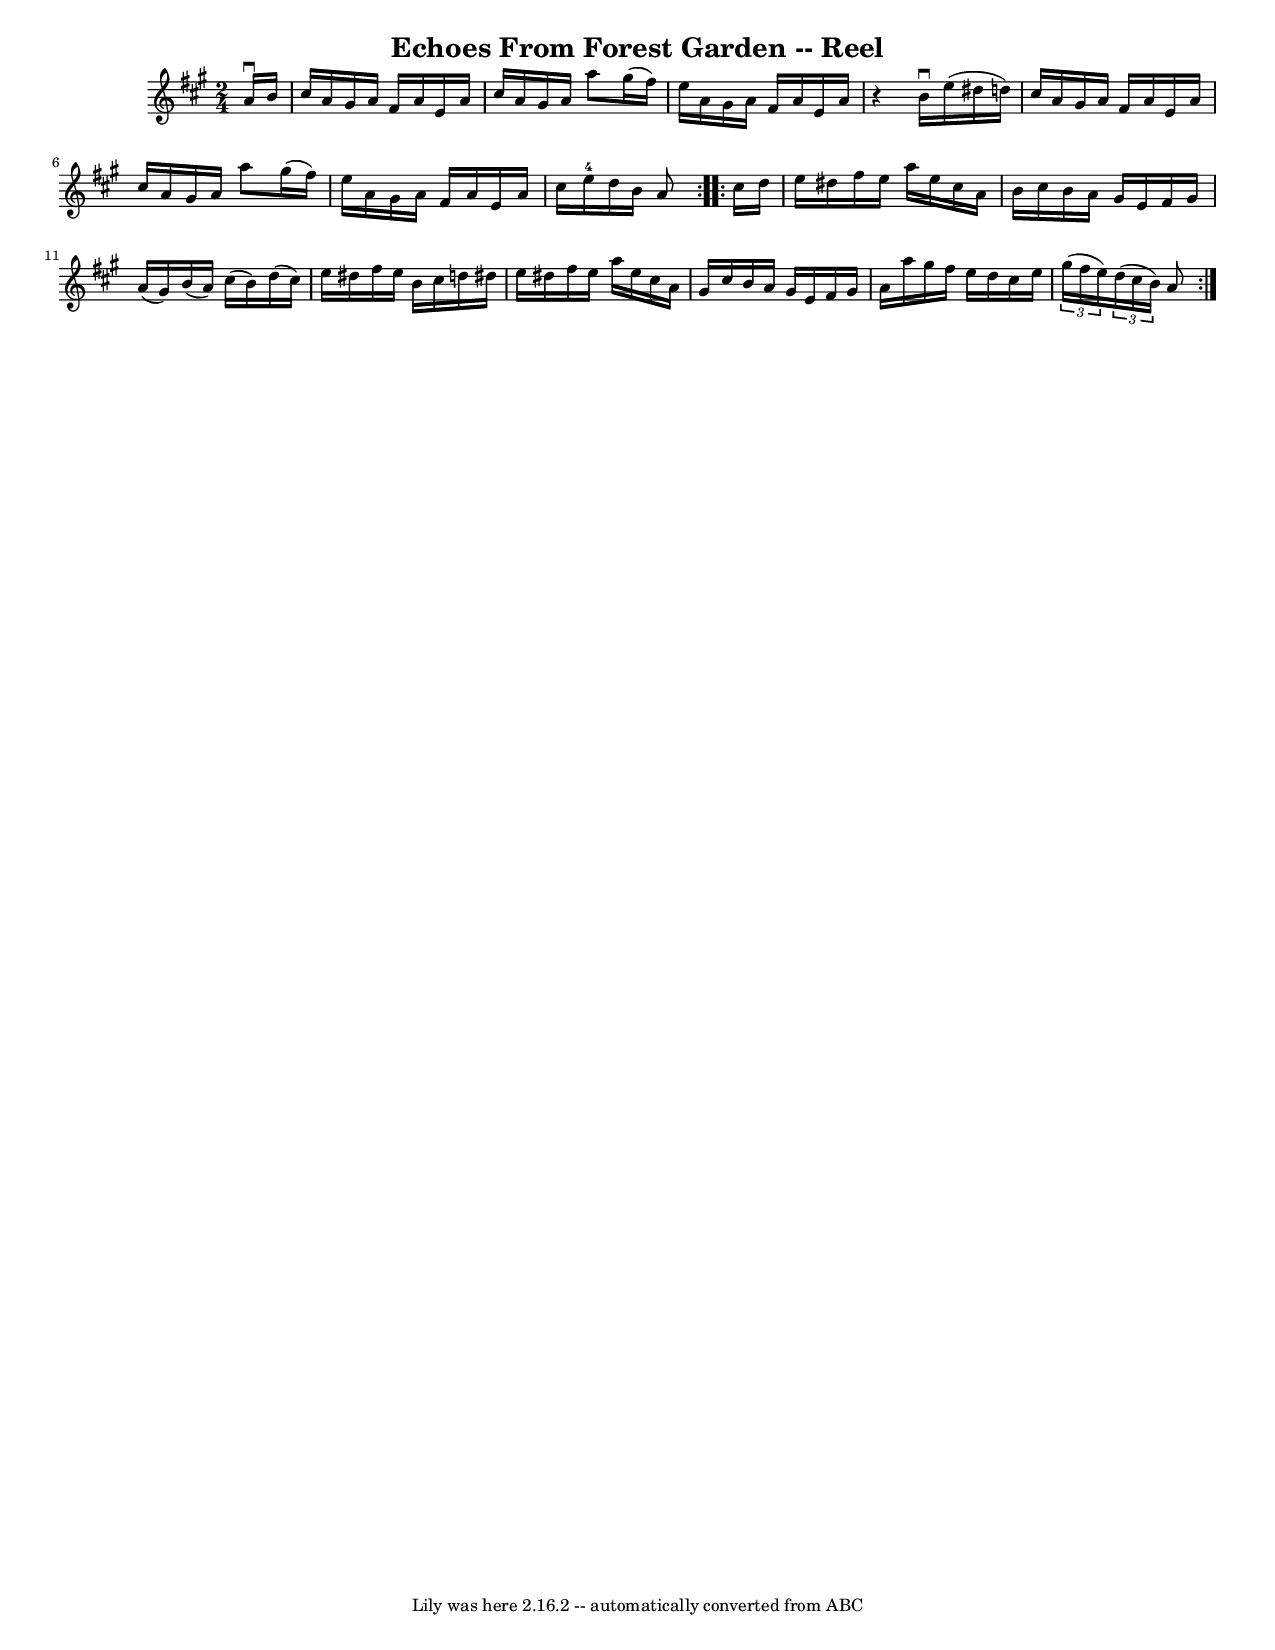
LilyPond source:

\version "2.16.2"
\include "Mammoth.ily"
\header {
  %% book = "Ryan's Mammoth Collection"
  crossRefNumber = "1"
  footnotes = "\\\\169"
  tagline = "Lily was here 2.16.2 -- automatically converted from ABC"
  title = "Echoes From Forest Garden -- Reel"

}
voicedefault =  {

  \time 2/4
  \key a \major
  \partial 8

  \repeat volta 2 {

    a'16^\downbow b'16    |
    cs''16 a'16 gs'16 a'16 fs'16 a'16 e'16 a'16     |
    cs''16 a'16 gs'16 a'16 a''8 gs''16 (fs''16)    |
    e''16 a'16 gs'16 a'16 fs'16 a'16 e'16 a'16     |
    r4 b'16^\downbow e''16 (ds''16 d''!16)   |
    cs''16 a'16 gs'16 a'16 fs'16 a'16 e'16 a'16     |
    cs''16 a'16 gs'16 a'16 a''8 gs''16 (fs''16)    |
    e''16 a'16 gs'16 a'16 fs'16 a'16 e'16 a'16     |
    cs''16
    e''16-4 d''16 b'16 a'8
  }
  \repeat volta 2 {
    cs''16 d''16     |
    e''16 ds''16 fs''16 e''16 a''16 e''16 cs''16 a'16     |
    b'16 cs''16 b'16 a'16 gs'16 e'16 fs'16 gs'16     |
    a'16 (gs'16) b'16 (a'16) cs''16 (b'16) d''16 (cs''16)    |
    e''16 ds''16 fs''16 e''16 b'16 cs''16 d''!16 ds''16     |
    e''16 ds''16 fs''16 e''16 a''16 e''16 cs''16 a'16     |
    gs'16 cs''16 b'16 a'16 gs'16 e'16 fs'16 gs'16      |
    a'16 a''16 gs''16 fs''16 e''16 d''16 cs''16 e''16     |
    \times 2/3 { gs''16 (fs''16 e''16)  }
    \times 2/3 { d''16 (cs''16 b'16)  } a'8
  }

}

\score{
  <<

    \context Staff="default"
    {
      \voicedefault

    }

  >>
  \layout {

  }
  \midi {
  }

}
